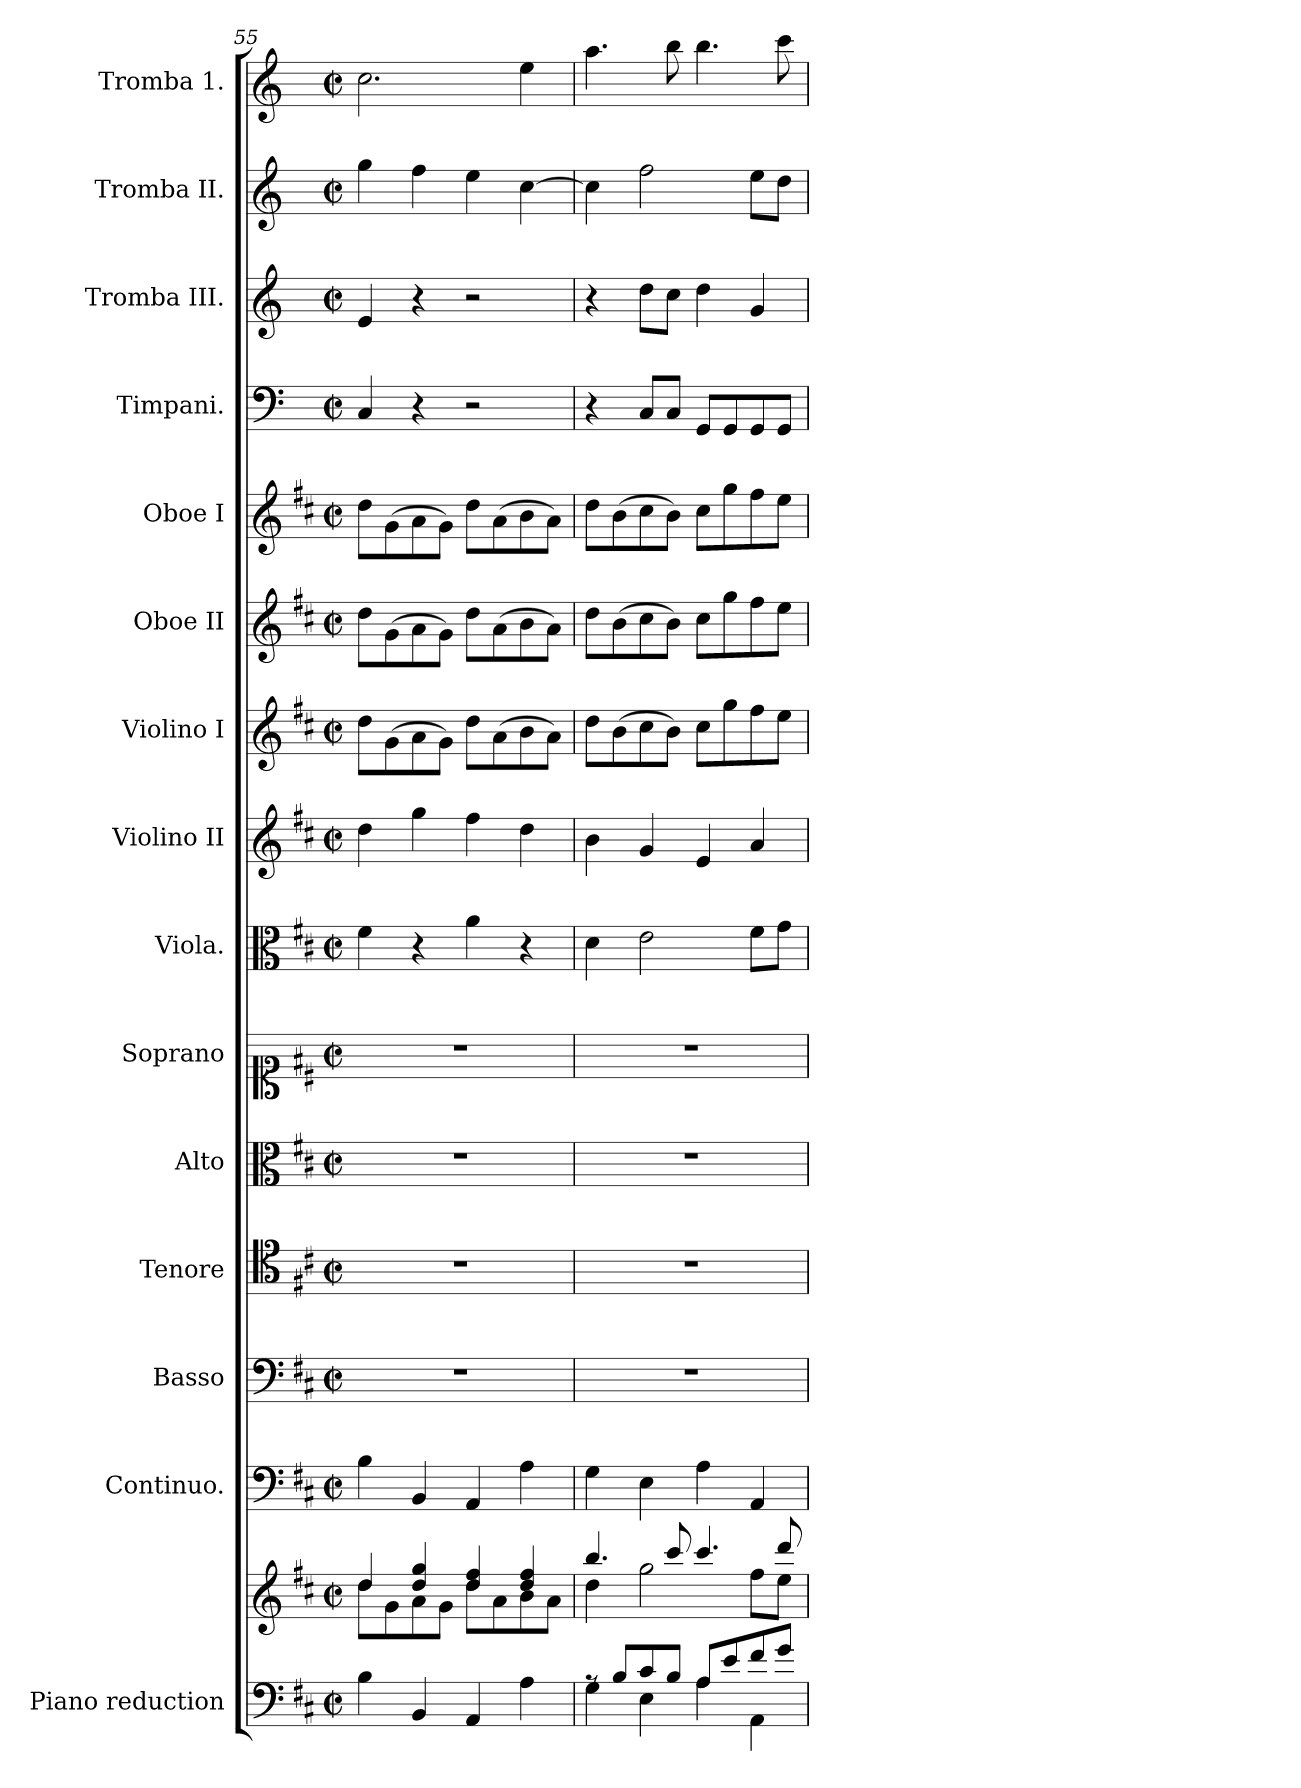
**kern	**kern	**kern	**kern	**kern	**kern	**kern	**kern	**kern	**kern	**kern	**kern	**kern	**kern	**kern	**kern
*part15	*part15	*part14	*part13	*part12	*part11	*part10	*part9	*part8	*part7	*part6	*part5	*part4	*part3	*part2	*part1
*staff16	*staff15	*staff14	*staff13	*staff12	*staff11	*staff10	*staff9	*staff8	*staff7	*staff6	*staff5	*staff4	*staff3	*staff2	*staff1
*I"Piano reduction	*	*I"Continuo.	*I"Basso	*I"Tenore	*I"Alto	*I"Soprano	*I"Viola.	*I"Violino II	*I"Violino I	*I"Oboe II	*I"Oboe I	*I"Timpani.	*I"Tromba III.	*I"Tromba II.	*I"Tromba 1.
*I'Pno	*	*	*	*	*	*	*I'Vla	*	*I'Vln	*I'Ob	*I'Ob	*I'Timp	*	*	*
!!LO:PB:g=z
*clefF4	*clefG2	*clefF4	*clefF4	*clefC4	*clefC3	*clefC1	*clefC3	*clefG2	*clefG2	*clefG2	*clefG2	*clefF4	*clefG2	*clefG2	*clefG2
*	*	*	*	*	*	*	*	*	*	*	*	*ITrd-1c-2	*ITrd-1c-2	*ITrd-1c-2	*ITrd-1c-2
*k[f#c#]	*k[f#c#]	*k[f#c#]	*k[f#c#]	*k[f#c#]	*k[f#c#]	*k[f#c#]	*k[f#c#]	*k[f#c#]	*k[f#c#]	*k[f#c#]	*k[f#c#]	*k[f#c#]	*k[f#c#]	*k[f#c#]	*k[f#c#]
*M2/2	*M2/2	*M2/2	*M2/2	*M2/2	*M2/2	*M2/2	*M2/2	*M2/2	*M2/2	*M2/2	*M2/2	*M2/2	*M2/2	*M2/2	*M2/2
*met(c|)	*met(c|)	*met(c|)	*met(c|)	*met(c|)	*met(c|)	*met(c|)	*met(c|)	*met(c|)	*met(c|)	*met(c|)	*met(c|)	*met(c|)	*met(c|)	*met(c|)	*met(c|)
=55	=55	=55	=55	=55	=55	=55	=55	=55	=55	=55	=55	=55	=55	=55	=55
*	*^	*	*	*	*	*	*	*	*	*	*	*	*	*	*
4B\	4dd/	8dd\L	4B\	1r	1r	1r	1r	4f#\	4dd\	8dd\L	8dd\L	8dd\L	4D/	4f#/	4aa\	2.dd\
.	.	8g\	.	.	.	.	.	.	.	(>8g\	(>8g\	(>8g\	.	.	.	.
4BB/	4dd/ 4gg/	8a\	4BB/	.	.	.	.	4r	4gg\	8a\	8a\	8a\	4r	4r	4gg\	.
.	.	8g\J	.	.	.	.	.	.	.	8g\J)	8g\J)	8g\J)	.	.	.	.
4AA/	4dd/ 4ff#/	8dd\L	4AA/	.	.	.	.	4a\	4ff#\	8dd\L	8dd\L	8dd\L	2r	2r	4ff#\	.
.	.	8a\	.	.	.	.	.	.	.	(>8a\	(>8a\	(>8a\	.	.	.	.
4A\	4dd/ 4ff#/	8b\	4A\	.	.	.	.	4r	4dd\	8b\	8b\	8b\	.	.	[4dd\	4ff#\
.	.	8a\J	.	.	.	.	.	.	.	8a\J)	8a\J)	8a\J)	.	.	.	.
=56	=56	=56	=56	=56	=56	=56	=56	=56	=56	=56	=56	=56	=56	=56	=56	=56
*^	*	*	*	*	*	*	*	*	*	*	*	*	*	*	*	*
8rA	4G\	4.bb/	4dd\	4G\	1r	1r	1r	1r	4d\	4b\	8dd\L	8dd\L	8dd\L	4r	4r	4dd\]	4.bb\
8B/L	.	.	.	.	.	.	.	.	.	.	(>8b\	(>8b\	(>8b\	.	.	.	.
8c#/	4E\	.	2gg\	4E\	.	.	.	.	2e\	4g/	8cc#\	8cc#\	8cc#\	8D/L	8ee\L	2gg\	.
8B/J	.	8ccc#/	.	.	.	.	.	.	.	.	8b\J)	8b\J)	8b\J)	8D/J	8dd\J	.	8ccc#\
8A/L	4A\	4.ccc#/	.	4A\	.	.	.	.	.	4e/	8cc#\L	8cc#\L	8cc#\L	8AA/L	4ee\	.	4.ccc#\
8e/	.	.	.	.	.	.	.	.	.	.	8gg\	8gg\	8gg\	8AA/	.	.	.
8f#/	4AA\	.	8ff#\L	4AA/	.	.	.	.	8f#\L	4a/	8ff#\	8ff#\	8ff#\	8AA/	4a/	8ff#\L	.
8g/J	.	8ddd/	8ee\J	.	.	.	.	.	8g\J	.	8ee\J	8ee\J	8ee\J	8AA/J	.	8ee\J	8ddd\
*v	*v	*	*	*	*	*	*	*	*	*	*	*	*	*	*	*	*
*	*v	*v	*	*	*	*	*	*	*	*	*	*	*	*	*	*
=	=	=	=	=	=	=	=	=	=	=	=	=	=	=	=
*-	*-	*-	*-	*-	*-	*-	*-	*-	*-	*-	*-	*-	*-	*-	*-
